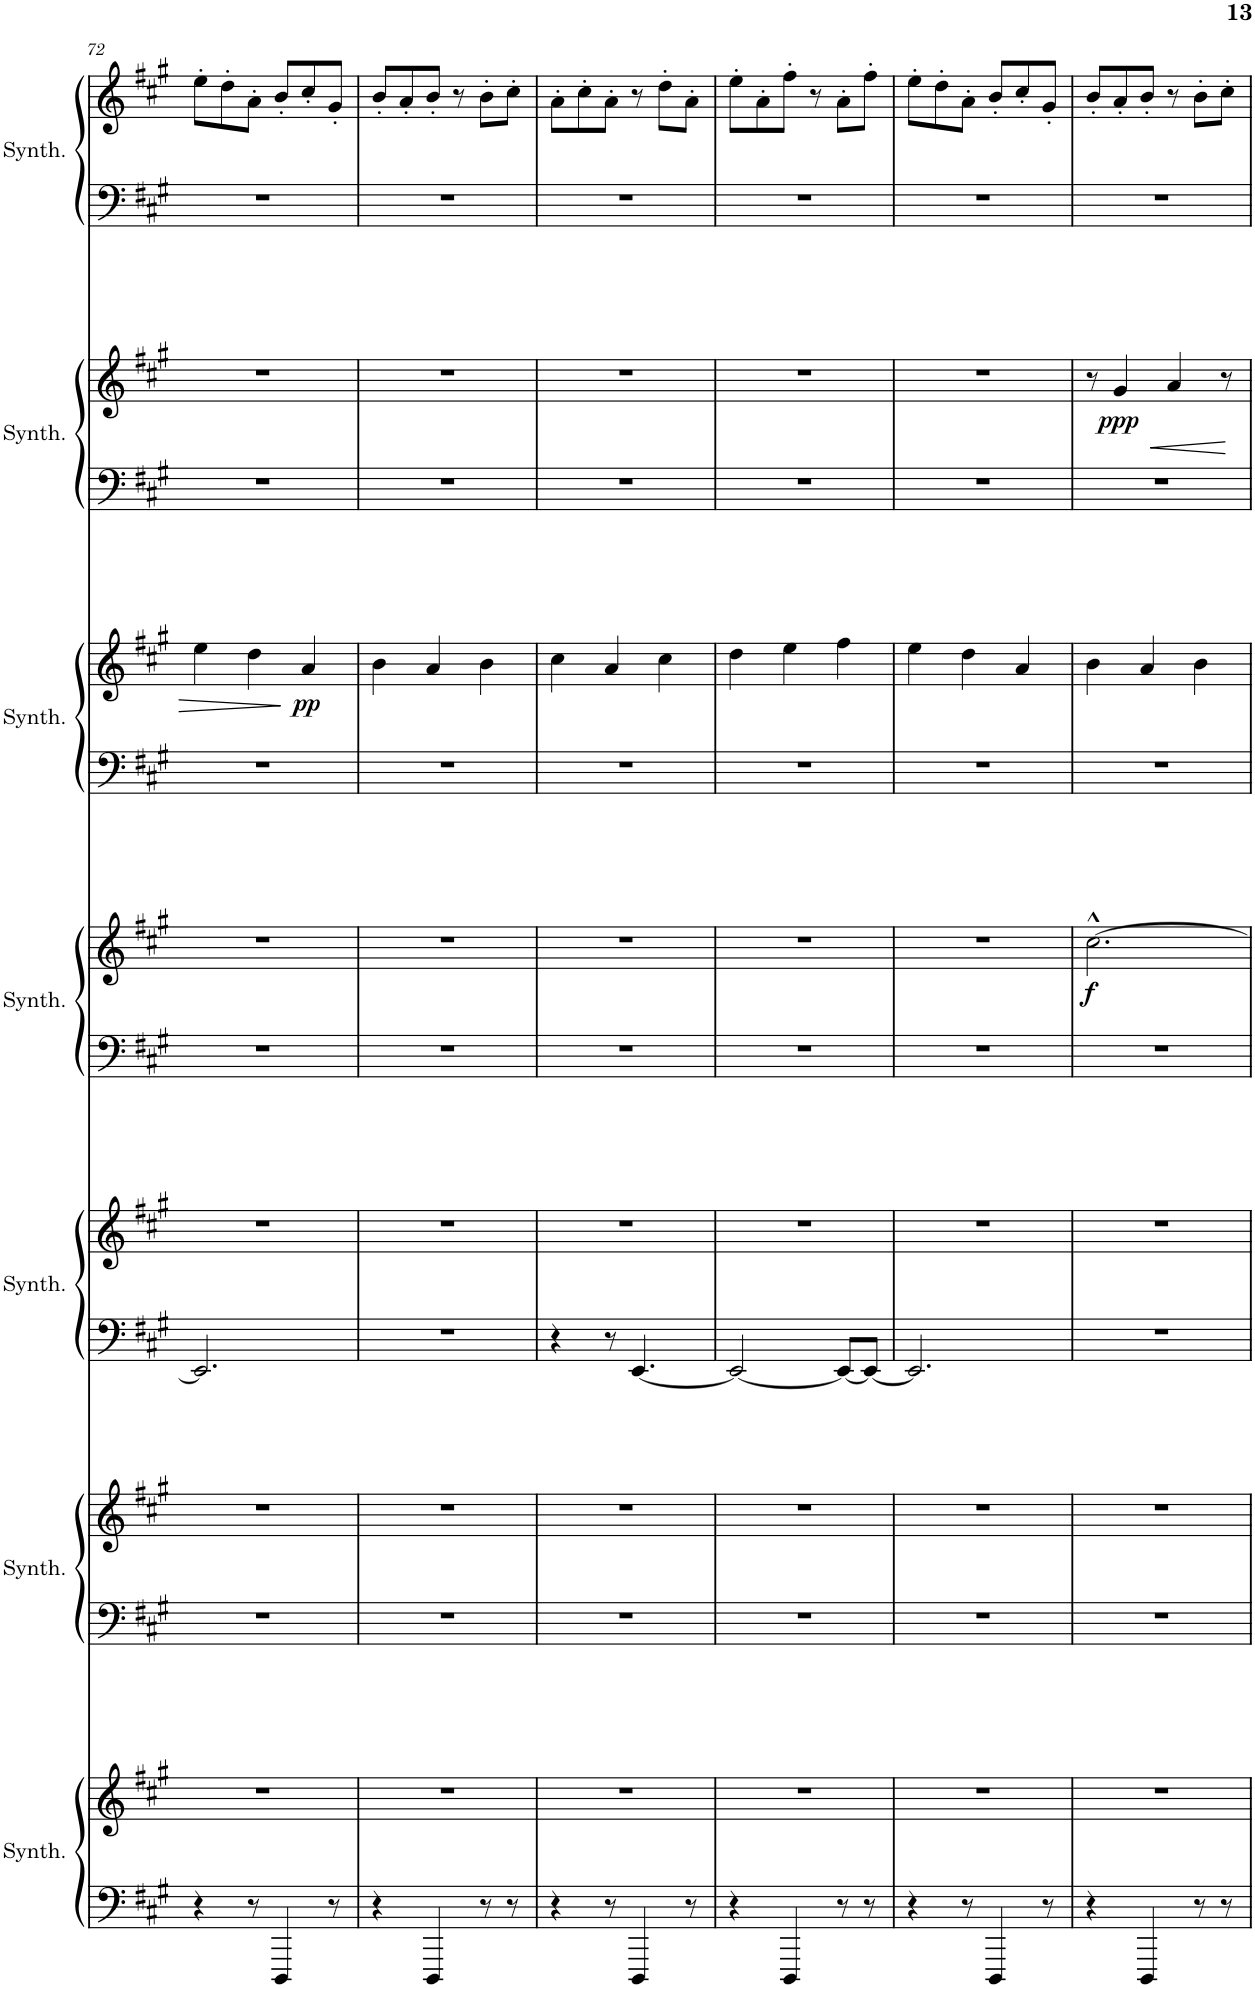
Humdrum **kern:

**kern	**kern	**kern	**kern	**kern	**kern	**kern	**kern	**dynam	**kern	**kern	**dynam	**kern	**kern	**dynam	**kern	**kern
*part7	*part7	*part6	*part6	*part5	*part5	*part4	*part4	*part4	*part3	*part3	*part3	*part2	*part2	*part2	*part1	*part1
*staff14	*staff13	*staff12	*staff11	*staff10	*staff9	*staff8	*staff7	*staff7/8	*staff6	*staff5	*staff5/6	*staff4	*staff3	*staff3/4	*staff2	*staff1
*I"Crystal Synthesizer	*	*I"Saw Synthesizer	*	*I"Atmosphere Synthesizer	*	*I"Goblins Synthesizer	*	*	*I"Choir Synthesizer	*	*	*I"Bowed Synthesizer	*	*	*I"String Synthesizer	*
*I'Synth.	*	*I'Synth.	*	*I'Synth.	*	*I'Synth.	*	*	*I'Synth.	*	*	*I'Synth.	*	*	*I'Synth.	*
!!LO:PB:g=z
*clefF4	*clefG2	*clefF4	*clefG2	*clefF4	*clefG2	*clefF4	*clefG2	*	*clefF4	*clefG2	*	*clefF4	*clefG2	*	*clefF4	*clefG2
*k[f#c#g#]	*k[f#c#g#]	*k[f#c#g#]	*k[f#c#g#]	*k[f#c#g#]	*k[f#c#g#]	*k[f#c#g#]	*k[f#c#g#]	*	*k[f#c#g#]	*k[f#c#g#]	*	*k[f#c#g#]	*k[f#c#g#]	*	*k[f#c#g#]	*k[f#c#g#]
*M6/8	*M6/8	*M6/8	*M6/8	*M6/8	*M6/8	*M6/8	*M6/8	*	*M6/8	*M6/8	*	*M6/8	*M6/8	*	*M6/8	*M6/8
=72	=72	=72	=72	=72	=72	=72	=72	=72	=72	=72	=72	=72	=72	=72	=72	=72
4r	2.r	2.r	2.r	2.EE/]	2.r	2.r	2.r	.	2.r	4ee\	.	2.r	2.r	.	2.r	8ee'\L
.	.	.	.	.	.	.	.	.	.	.	.	.	.	.	.	8dd'\
8r	.	.	.	.	.	.	.	.	.	4dd\	.	.	.	.	.	8a'\J
4DDD/	.	.	.	.	.	.	.	.	.	.	.	.	.	.	.	8b'/L
!	!	!	!	!	!	!	!	!	!	!	!LO:DY:b	!	!	!	!	!
.	.	.	.	.	.	.	.	.	.	4a/	pp	.	.	.	.	8cc#'/
8r	.	.	.	.	.	.	.	.	.	.	.	.	.	.	.	8g#'/J
=73	=73	=73	=73	=73	=73	=73	=73	=73	=73	=73	=73	=73	=73	=73	=73	=73
4r	2.r	2.r	2.r	2.r	2.r	2.r	2.r	.	2.r	4b\	.	2.r	2.r	.	2.r	8b'/L
.	.	.	.	.	.	.	.	.	.	.	.	.	.	.	.	8a'/
4DDD/	.	.	.	.	.	.	.	.	.	4a/	.	.	.	.	.	8b'/J
.	.	.	.	.	.	.	.	.	.	.	.	.	.	.	.	8r
8r	.	.	.	.	.	.	.	.	.	4b\	.	.	.	.	.	8b'\L
8r	.	.	.	.	.	.	.	.	.	.	.	.	.	.	.	8cc#'\J
=74	=74	=74	=74	=74	=74	=74	=74	=74	=74	=74	=74	=74	=74	=74	=74	=74
4r	2.r	2.r	2.r	4r	2.r	2.r	2.r	.	2.r	4cc#\	.	2.r	2.r	.	2.r	8a'\L
.	.	.	.	.	.	.	.	.	.	.	.	.	.	.	.	8cc#'\
8r	.	.	.	8r	.	.	.	.	.	4a/	.	.	.	.	.	8a'\J
4DDD/	.	.	.	[4.EE/	.	.	.	.	.	.	.	.	.	.	.	8r
.	.	.	.	.	.	.	.	.	.	4cc#\	.	.	.	.	.	8dd'\L
8r	.	.	.	.	.	.	.	.	.	.	.	.	.	.	.	8a'\J
=75	=75	=75	=75	=75	=75	=75	=75	=75	=75	=75	=75	=75	=75	=75	=75	=75
4r	2.r	2.r	2.r	2EE/_	2.r	2.r	2.r	.	2.r	4dd\	.	2.r	2.r	.	2.r	8ee'\L
.	.	.	.	.	.	.	.	.	.	.	.	.	.	.	.	8a'\
4DDD/	.	.	.	.	.	.	.	.	.	4ee\	.	.	.	.	.	8ff#'\J
.	.	.	.	.	.	.	.	.	.	.	.	.	.	.	.	8r
8r	.	.	.	8EE/L_	.	.	.	.	.	4ff#\	.	.	.	.	.	8a'\L
8r	.	.	.	8EE/J_	.	.	.	.	.	.	.	.	.	.	.	8ff#'\J
=76	=76	=76	=76	=76	=76	=76	=76	=76	=76	=76	=76	=76	=76	=76	=76	=76
4r	2.r	2.r	2.r	2.EE/]	2.r	2.r	2.r	.	2.r	4ee\	.	2.r	2.r	.	2.r	8ee'\L
.	.	.	.	.	.	.	.	.	.	.	.	.	.	.	.	8dd'\
8r	.	.	.	.	.	.	.	.	.	4dd\	.	.	.	.	.	8a'\J
4DDD/	.	.	.	.	.	.	.	.	.	.	.	.	.	.	.	8b'/L
.	.	.	.	.	.	.	.	.	.	4a/	.	.	.	.	.	8cc#'/
8r	.	.	.	.	.	.	.	.	.	.	.	.	.	.	.	8g#'/J
=77	=77	=77	=77	=77	=77	=77	=77	=77	=77	=77	=77	=77	=77	=77	=77	=77
!	!	!	!	!	!	!	!	!LO:DY:b	!	!	!	!	!	!	!	!
4r	2.r	2.r	2.r	2.r	2.r	2.r	[2.cc#^^\	f	2.r	4b\	.	2.r	8r	.	2.r	8b'/L
!	!	!	!	!	!	!	!	!	!	!	!	!	!	!LO:DY:b	!	!
.	.	.	.	.	.	.	.	.	.	.	.	.	4g#/	ppp	.	8a'/
4DDD/	.	.	.	.	.	.	.	.	.	4a/	.	.	.	.	.	8b'/J
.	.	.	.	.	.	.	.	.	.	.	.	.	4a/	.	.	8r
8r	.	.	.	.	.	.	.	.	.	4b\	.	.	.	.	.	8b'\L
8r	.	.	.	.	.	.	.	.	.	.	.	.	8r	.	.	8cc#'\J
=	=	=	=	=	=	=	=	=	=	=	=	=	=	=	=	=
*-	*-	*-	*-	*-	*-	*-	*-	*-	*-	*-	*-	*-	*-	*-	*-	*-
